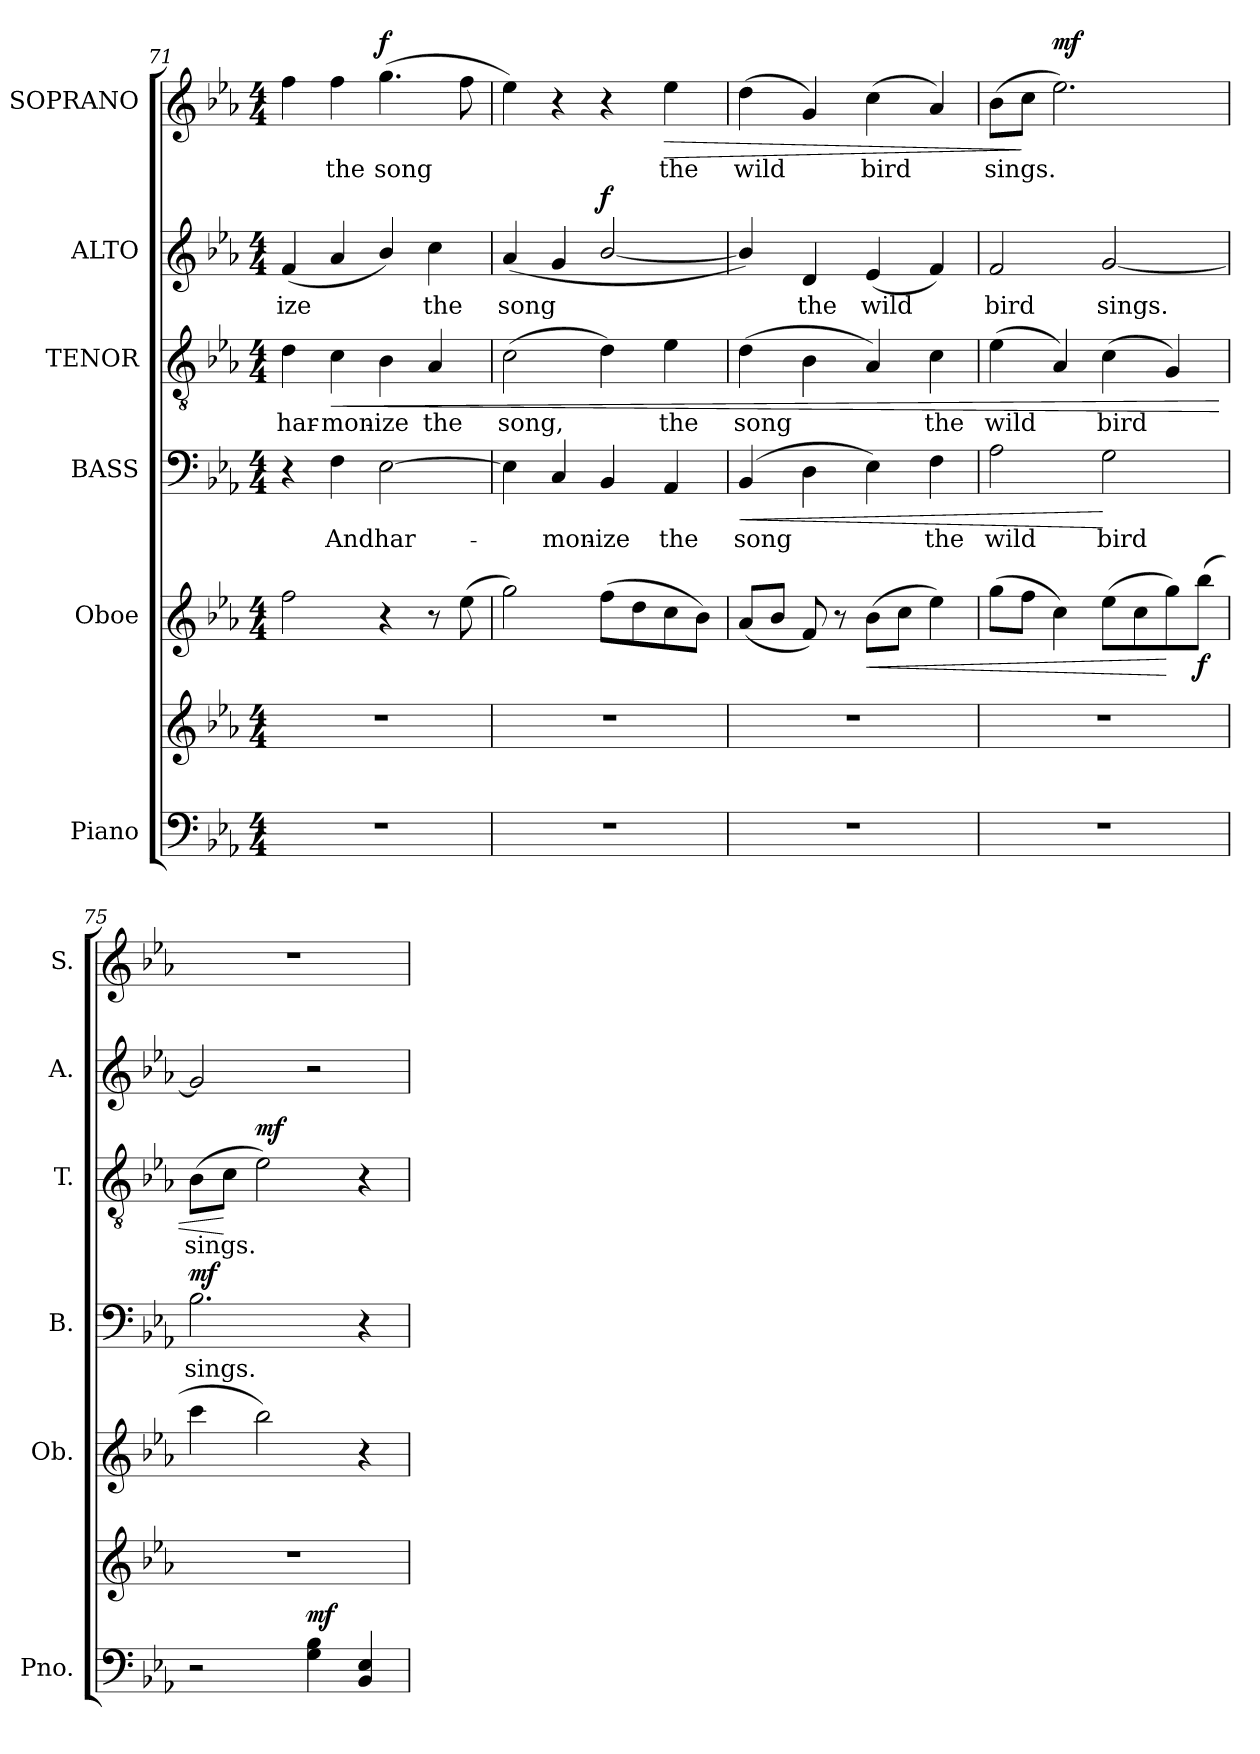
**kern	**kern	**dynam	**kern	**dynam	**kern	**text	**dynam	**kern	**text	**dynam	**kern	**text	**dynam	**kern	**text	**dynam
*part6	*part6	*part6	*part5	*part5	*part4	*part4	*part4	*part3	*part3	*part3	*part2	*part2	*part2	*part1	*part1	*part1
*staff7	*staff6	*staff6/7	*staff5	*staff5	*staff4	*staff4	*staff4	*staff3	*staff3	*staff3	*staff2	*staff2	*staff2	*staff1	*staff1	*staff1
*I"Piano	*	*	*I"Oboe	*	*I"BASS	*	*	*I"TENOR	*	*	*I"ALTO	*	*	*I"SOPRANO	*	*
*I'Pno.	*	*	*I'Ob.	*	*I'B.	*	*	*I'T.	*	*	*I'A.	*	*	*I'S.	*	*
*clefF4	*clefG2	*	*clefG2	*	*clefF4	*	*	*clefGv2	*	*	*clefG2	*	*	*clefG2	*	*
*	*	*	*	*	*	*	*	*ITrd7c12	*	*	*	*	*	*	*	*
*k[b-e-a-]	*k[b-e-a-]	*	*k[b-e-a-]	*	*k[b-e-a-]	*	*	*k[b-e-a-]	*	*	*k[b-e-a-]	*	*	*k[b-e-a-]	*	*
*E-:	*E-:	*	*E-:	*	*E-:	*	*	*E-:	*	*	*E-:	*	*	*E-:	*	*
*M4/4	*M4/4	*	*M4/4	*	*M4/4	*	*	*M4/4	*	*	*M4/4	*	*	*M4/4	*	*
=71	=71	=71	=71	=71	=71	=71	=71	=71	=71	=71	=71	=71	=71	=71	=71	=71
!	!	!	!	!	!	!	!	!	!LO:LY:b:color=#000000	!	!	!	!	!	!	!
!	!	!	!	!	!	!	!	!	!	!	!	!LO:LY:b:color=#000000	!	!	!	!
1r	1r	.	2ffi\	.	4r	.	.	4Di\	har-	.	(4fi/	-ize	.	4ffi\	.	.
!	!	!	!	!	!	!LO:LY:b:color=#000000	!	!	!	!	!	!	!	!	!	!
!	!	!	!	!	!	!	!	!	!LO:LY:b:color=#000000	!LO:HP:b	!	!	!	!	!	!
!	!	!	!	!	!	!	!	!	!	!	!	!	!	!	!LO:LY:b:color=#000000	!
.	.	.	.	.	4Fi\	And	.	4Ci\	-mon-	<	4a-i/	.	.	4ffi\	the	.
!	!	!	!	!	!	!LO:LY:b:color=#000000	!	!	!	!	!	!	!	!	!	!
!	!	!	!	!	!	!	!	!	!LO:LY:b:color=#000000	!	!	!	!	!	!	!
!	!	!	!	!	!	!	!	!	!	!	!	!	!	!	!LO:LY:b:color=#000000	!
.	.	.	4r	.	[>2E-i\	har-	.	4BB-i\	-ize	.	4b-i/)	.	.	(4.ggi\	song	f
!	!	!	!	!	!	!	!	!	!LO:LY:b:color=#000000	!	!	!	!	!	!	!
!	!	!	!	!	!	!	!	!	!	!	!	!LO:LY:b:color=#000000	!	!	!	!
.	.	.	8r	.	.	.	.	4AA-i/	the	.	4cci\	the	.	.	.	.
.	.	.	(8ee-i\	.	.	.	.	.	.	.	.	.	.	8ffi\	.	.
=72	=72	=72	=72	=72	=72	=72	=72	=72	=72	=72	=72	=72	=72	=72	=72	=72
!	!	!	!	!	!	!	!	!	!LO:LY:b:color=#000000	!	!	!	!	!	!	!
!	!	!	!	!	!	!	!	!	!	!	!	!LO:LY:b:color=#000000	!	!	!	!
1r	1r	.	2ggi\)	.	4E-i\]	.	.	(2Ci\	song,	.	(4a-i/	song	.	4ee-i\)	.	.
!	!	!	!	!	!	!LO:LY:b:color=#000000	!	!	!	!	!	!	!	!	!	!
.	.	.	.	.	4Ci/	-mon-	.	.	.	.	4gi/	.	.	4r	.	.
!	!	!	!	!	!	!LO:LY:b:color=#000000	!	!	!	!	!	!	!	!	!	!
.	.	.	(8ffi\L	.	4BB-i/	-ize	.	4Di\)	.	.	[<2b-i/	.	f	4r	.	.
.	.	.	8ddi\	.	.	.	.	.	.	.	.	.	.	.	.	.
!	!	!	!	!	!	!LO:LY:b:color=#000000	!	!	!	!	!	!	!	!	!	!
!	!	!	!	!	!	!	!	!	!LO:LY:b:color=#000000	!	!	!	!	!	!	!
!	!	!	!	!	!	!	!	!	!	!	!	!	!	!	!LO:LY:b:color=#000000	!LO:HP:b
.	.	.	8cci\	.	4AA-i/	the	.	4E-i\	the	.	.	.	.	4ee-i\	the	>
.	.	.	8b-i\J)	.	.	.	.	.	.	.	.	.	.	.	.	.
=73	=73	=73	=73	=73	=73	=73	=73	=73	=73	=73	=73	=73	=73	=73	=73	=73
!	!	!	!	!	!	!LO:LY:b:color=#000000	!LO:HP:b	!	!	!	!	!	!	!	!	!
!	!	!	!	!	!	!	!	!	!LO:LY:b:color=#000000	!	!	!	!	!	!	!
!	!	!	!	!	!	!	!	!	!	!	!	!	!	!	!LO:LY:b:color=#000000	!
1r	1r	.	(8a-i/L	.	(4BB-i/	song	<	(4Di\	song	.	4b-i/])	.	.	(4ddi\	wild	.
.	.	.	8b-i/J	.	.	.	.	.	.	.	.	.	.	.	.	.
!	!	!	!	!	!	!	!	!	!	!	!	!LO:LY:b:color=#000000	!	!	!	!
.	.	.	8fi/)	.	4Di\	.	.	4BB-i\	.	.	4di/	the	.	4gi/)	.	.
.	.	.	8r	.	.	.	.	.	.	.	.	.	.	.	.	.
!	!	!	!	!LO:HP:b	!	!	!	!	!	!	!	!	!	!	!	!
!	!	!	!	!	!	!	!	!	!	!	!	!LO:LY:b:color=#000000	!	!	!	!
!	!	!	!	!	!	!	!	!	!	!	!	!	!	!	!LO:LY:b:color=#000000	!
.	.	.	(8b-i\L	<	4E-i\)	.	.	4AA-i/)	.	.	(4e-i/	wild	.	(4cci\	bird	.
.	.	.	8cci\J	.	.	.	.	.	.	.	.	.	.	.	.	.
!	!	!	!	!	!	!LO:LY:b:color=#000000	!	!	!	!	!	!	!	!	!	!
!	!	!	!	!	!	!	!	!	!LO:LY:b:color=#000000	!	!	!	!	!	!	!
.	.	.	4ee-i\)	.	4Fi\	the	.	4Ci\	the	.	4fi/)	.	.	4a-i/)	.	.
=74	=74	=74	=74	=74	=74	=74	=74	=74	=74	=74	=74	=74	=74	=74	=74	=74
!	!	!	!	!	!	!LO:LY:b:color=#000000	!	!	!	!	!	!	!	!	!	!
!	!	!	!	!	!	!	!	!	!LO:LY:b:color=#000000	!	!	!	!	!	!	!
!	!	!	!	!	!	!	!	!	!	!	!	!LO:LY:b:color=#000000	!	!	!	!
!	!	!	!	!	!	!	!	!	!	!	!	!	!	!	!LO:LY:b:color=#000000	!
1r	1r	.	(8ggi\L	.	2A-i\	wild	.	(4E-i\	wild	.	2fi/	bird	.	(8b-i\L	sings.	.
.	.	.	8ffi\J	.	.	.	.	.	.	.	.	.	.	8cci\J	.	]
.	.	.	4cci\)	.	.	.	.	4AA-i/)	.	.	.	.	.	2.ee-i\)	.	mf
!	!	!	!	!	!	!LO:LY:b:color=#000000	!	!	!	!	!	!	!	!	!	!
!	!	!	!	!	!	!	!	!	!LO:LY:b:color=#000000	!	!	!	!	!	!	!
!	!	!	!	!	!	!	!	!	!	!	!	!LO:LY:b:color=#000000	!	!	!	!
.	.	.	(8ee-i\L	.	2Gi\	bird	[	(4Ci\	bird	.	[<2gi/	sings.	.	.	.	.
.	.	.	8cci\	.	.	.	.	.	.	.	.	.	.	.	.	.
.	.	.	8ggi\)	[	.	.	.	4GGi/)	.	.	.	.	.	.	.	.
.	.	.	(8bb-i\J	f	.	.	.	.	.	.	.	.	.	.	.	.
!!LO:LB:g=z
=75	=75	=75	=75	=75	=75	=75	=75	=75	=75	=75	=75	=75	=75	=75	=75	=75
!	!	!	!	!	!	!LO:LY:b:color=#000000	!	!	!	!	!	!	!	!	!	!
!	!	!	!	!	!	!	!	!	!LO:LY:b:color=#000000	!	!	!	!	!	!	!
2r	1r	.	4ccci\	.	2.B-i\	sings.	mf	(8BB-i\L	sings.	.	2gi/]	.	.	1r	.	.
.	.	.	.	.	.	.	.	8Ci\J	.	[	.	.	.	.	.	.
.	.	.	2bb-i\)	.	.	.	.	2E-i\)	.	mf	.	.	.	.	.	.
4Gi\ 4B-i	.	mf	.	.	.	.	.	.	.	.	2r	.	.	.	.	.
4BB-i/ 4E-i	.	.	4r	.	4r	.	.	4r	.	.	.	.	.	.	.	.
=	=	=	=	=	=	=	=	=	=	=	=	=	=	=	=	=
*-	*-	*-	*-	*-	*-	*-	*-	*-	*-	*-	*-	*-	*-	*-	*-	*-
